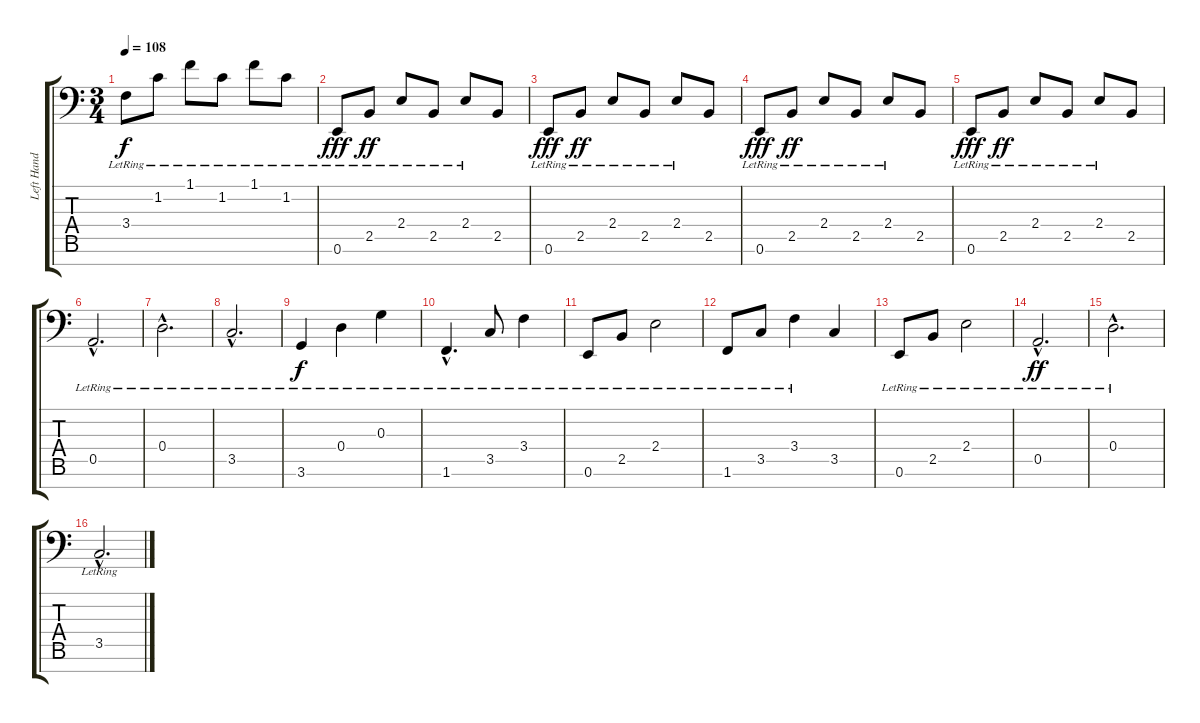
\track ("Left Hand" "Left Hand") {instrument acousticgrandpiano}
\staff {score tabs}
\tuning (E4 B3 G3 D3 A2 E2 B0) {hide}
\ts (3 4)
\tempo 108
\clef f4
\ks c
3.4{lr}.8{dy f} 1.2{lr}.8 1.1{lr}.8 1.2{lr}.8 1.1{lr}.8 1.2{lr}.8 |
\section ("" "")
0.6{lr}.8{dy fff} 2.5{lr}.8{dy ff} 2.4{lr}.8 2.5{lr}.8 2.4{lr}.8 2.5.8 |
0.6{lr}.8{dy fff} 2.5{lr}.8{dy ff} 2.4{lr}.8 2.5{lr}.8 2.4{lr}.8 2.5.8 |
0.6{lr}.8{dy fff} 2.5{lr}.8{dy ff} 2.4{lr}.8 2.5{lr}.8 2.4{lr}.8 2.5.8 |
0.6{lr}.8{dy fff} 2.5{lr}.8{dy ff} 2.4{lr}.8 2.5{lr}.8 2.4{lr}.8 2.5.8 |
\section ("" "")
0.5{hac lr}.2{d} |
0.4{hac lr}.2{d} |
3.5{hac lr}.2{d} |
3.6{lr}.4{dy f} 0.4{lr}.4 0.3{lr}.4 |
1.6{hac lr}.4{d} 3.5{lr}.8 3.4{lr}.4 |
0.6{lr}.8 2.5{lr}.8 2.4{lr}.2 |
1.6{lr}.8 3.5{lr}.8 3.4{lr}.4 3.5.4 |
0.6{lr}.8 2.5{lr}.8 2.4{lr}.2 |
0.5{hac lr}.2{d dy ff} |
0.4{hac lr}.2{d} |
3.5{hac lr}.2{d}
